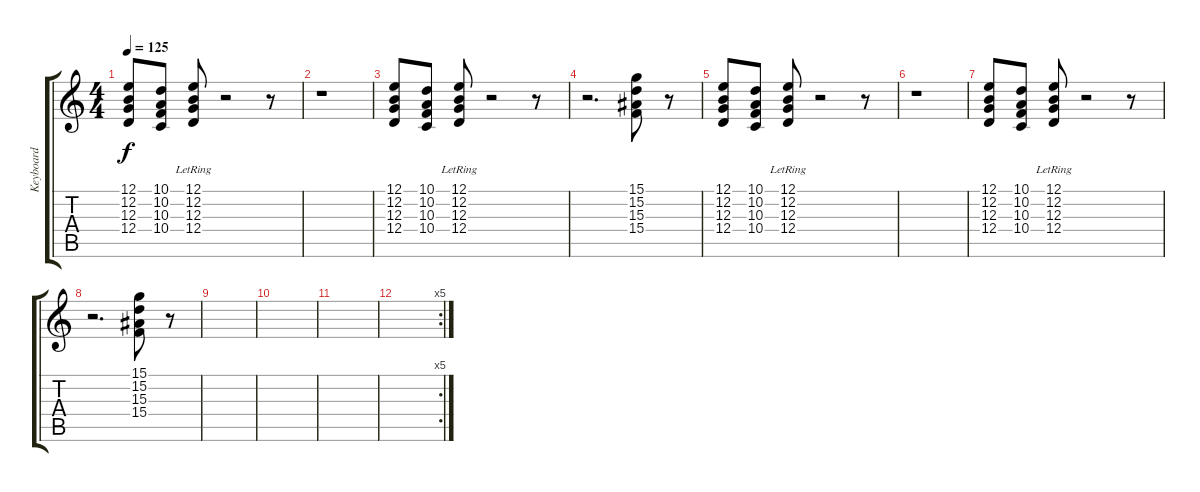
\track ("Keyboard" "Keyboard") {instrument tremolostrings}
\staff {score tabs}
\tuning (E4 B3 G3 D3 A2 D2) {hide}
\ts (4 4)
\tempo 125
\clef g2
\ks c
(12.1 12.2 12.3 12.4).8{dy f} (10.1 10.2 10.3 10.4).8 (12.1{lr} 12.2{lr} 12.3{lr} 12.4{lr}).8 r.2 r.8 |
r.1 |
(12.1 12.2 12.3 12.4).8 (10.1 10.2 10.3 10.4).8 (12.1{lr} 12.2{lr} 12.3{lr} 12.4{lr}).8 r.2 r.8 |
r.2{d} (15.1 15.2 15.3 15.4).8 r.8 |
(12.1 12.2 12.3 12.4).8 (10.1 10.2 10.3 10.4).8 (12.1{lr} 12.2{lr} 12.3{lr} 12.4{lr}).8 r.2 r.8 |
r.1 |
(12.1 12.2 12.3 12.4).8 (10.1 10.2 10.3 10.4).8 (12.1{lr} 12.2{lr} 12.3{lr} 12.4{lr}).8 r.2 r.8 |
r.2{d} (15.1 15.2 15.3 15.4).8 r.8 |
|
|
|
\rc 5
